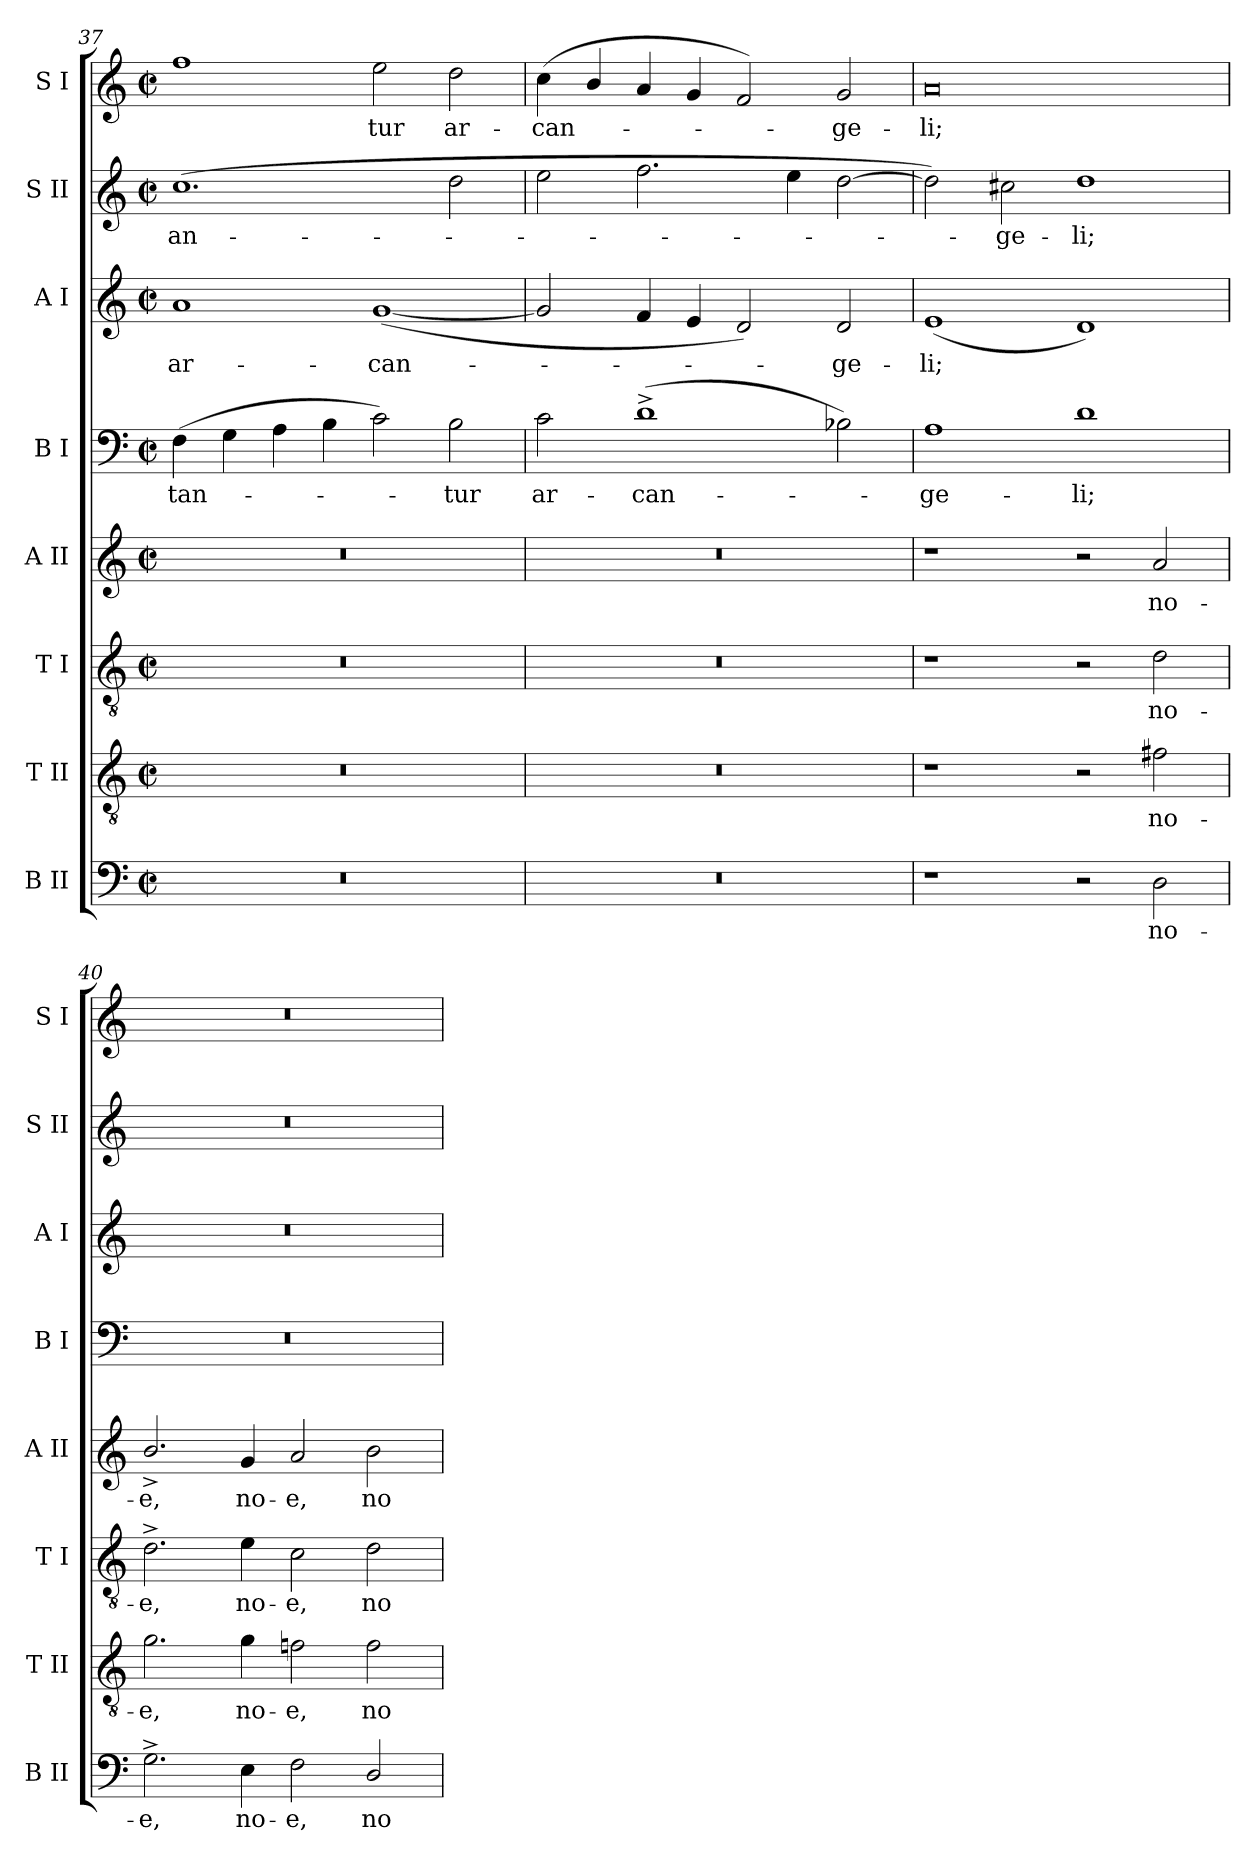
**kern	**text	**kern	**text	**kern	**text	**kern	**text	**kern	**text	**kern	**text	**kern	**text	**kern	**text
*part8	*part8	*part7	*part7	*part6	*part6	*part5	*part5	*part4	*part4	*part3	*part3	*part2	*part2	*part1	*part1
*staff8	*staff8	*staff7	*staff7	*staff6	*staff6	*staff5	*staff5	*staff4	*staff4	*staff3	*staff3	*staff2	*staff2	*staff1	*staff1
*I"B II	*	*I"T II	*	*I"T I	*	*I"A II	*	*I"B I	*	*I"A I	*	*I"S II	*	*I"S I	*
*I'B II	*	*I'T II	*	*I'T I	*	*I'A II	*	*I'B I	*	*I'A I	*	*I'S II	*	*I'S I	*
*clefF4	*	*clefGv2	*	*clefGv2	*	*clefG2	*	*clefF4	*	*clefG2	*	*clefG2	*	*clefG2	*
*k[]	*	*k[]	*	*k[]	*	*k[]	*	*k[]	*	*k[]	*	*k[]	*	*k[]	*
*C:	*	*C:	*	*C:	*	*C:	*	*C:	*	*C:	*	*C:	*	*C:	*
*M4/2	*	*M4/2	*	*M4/2	*	*M4/2	*	*M4/2	*	*M4/2	*	*M4/2	*	*M4/2	*
*met(c|)	*	*met(c|)	*	*met(c|)	*	*met(c|)	*	*met(c|)	*	*met(c|)	*	*met(c|)	*	*met(c|)	*
=37	=37	=37	=37	=37	=37	=37	=37	=37	=37	=37	=37	=37	=37	=37	=37
!	!	!	!	!	!	!	!	!	!LO:LY:b	!	!LO:LY:b	!	!LO:LY:b	!	!
0r	.	0r	.	0r	.	0r	.	(>4F	-tan-	1a	ar-	(>1.cc	-an-	1ff	.
.	.	.	.	.	.	.	.	4G	.	.	.	.	.	.	.
.	.	.	.	.	.	.	.	4A	.	.	.	.	.	.	.
.	.	.	.	.	.	.	.	4B	.	.	.	.	.	.	.
!	!	!	!	!	!	!	!	!	!	!	!LO:LY:b	!	!	!	!LO:LY:b
.	.	.	.	.	.	.	.	2c)	.	(<[1g	-can-	.	.	2ee	tur
!	!	!	!	!	!	!	!	!	!LO:LY:b	!	!	!	!	!	!LO:LY:b
.	.	.	.	.	.	.	.	2B	tur	.	.	2dd	.	2dd	ar-
=38	=38	=38	=38	=38	=38	=38	=38	=38	=38	=38	=38	=38	=38	=38	=38
!	!	!	!	!	!	!	!	!	!LO:LY:b	!	!	!	!	!	!LO:LY:b
0r	.	0r	.	0r	.	0r	.	2c	ar-	2g]	.	2ee	.	(<4cc	-can-
.	.	.	.	.	.	.	.	.	.	.	.	.	.	4b/	.
!	!	!	!	!	!	!	!	!	!LO:LY:b	!	!	!	!	!	!
.	.	.	.	.	.	.	.	(>1d^	-can-	4f	.	2.ff	.	4a	.
.	.	.	.	.	.	.	.	.	.	4e	.	.	.	4g	.
.	.	.	.	.	.	.	.	.	.	2d)	.	.	.	2f)	.
.	.	.	.	.	.	.	.	.	.	.	.	4ee	.	.	.
!	!	!	!	!	!	!	!	!	!	!	!LO:LY:b	!	!	!	!LO:LY:b
.	.	.	.	.	.	.	.	2B-X)	.	2d	ge-	[2dd	.	2g	ge-
=39	=39	=39	=39	=39	=39	=39	=39	=39	=39	=39	=39	=39	=39	=39	=39
!	!	!	!	!	!	!	!	!	!LO:LY:b	!	!LO:LY:b	!	!	!	!LO:LY:b
1r	.	1r	.	1r	.	1r	.	1A	ge-	(<1e	-li;	2dd])	.	0a	-li;
!	!	!	!	!	!	!	!	!	!	!	!	!	!LO:LY:b	!	!
.	.	.	.	.	.	.	.	.	.	.	.	2cc#X	ge-	.	.
!	!	!	!	!	!	!	!	!	!LO:LY:b	!	!	!	!LO:LY:b	!	!
2r	.	2r	.	2r	.	2r	.	1d	-li;	1d)	.	1dd	-li;	.	.
!	!LO:LY:b	!	!LO:LY:b	!	!LO:LY:b	!	!LO:LY:b	!	!	!	!	!	!	!	!
2D	no-	2f#X	no-	2d	no-	2a	no-	.	.	.	.	.	.	.	.
=40	=40	=40	=40	=40	=40	=40	=40	=40	=40	=40	=40	=40	=40	=40	=40
!	!LO:LY:b	!	!LO:LY:b	!	!LO:LY:b	!	!LO:LY:b	!	!	!	!	!	!	!	!
2.G^	-e,	2.g	-e,	2.d^	-e,	2.b^/	-e,	0r	.	0r	.	0r	.	0r	.
!	!LO:LY:b	!	!LO:LY:b	!	!LO:LY:b	!	!LO:LY:b	!	!	!	!	!	!	!	!
4E	no-	4g	no-	4e	no-	4g	no-	.	.	.	.	.	.	.	.
!	!LO:LY:b	!	!LO:LY:b	!	!LO:LY:b	!	!LO:LY:b	!	!	!	!	!	!	!	!
2F	-e,	2fn	-e,	2c	-e,	2a	-e,	.	.	.	.	.	.	.	.
!	!LO:LY:b	!	!LO:LY:b	!	!LO:LY:b	!	!LO:LY:b	!	!	!	!	!	!	!	!
2D/	no-	2f	no-	2d	no-	2b	no-	.	.	.	.	.	.	.	.
=	=	=	=	=	=	=	=	=	=	=	=	=	=	=	=
*-	*-	*-	*-	*-	*-	*-	*-	*-	*-	*-	*-	*-	*-	*-	*-
